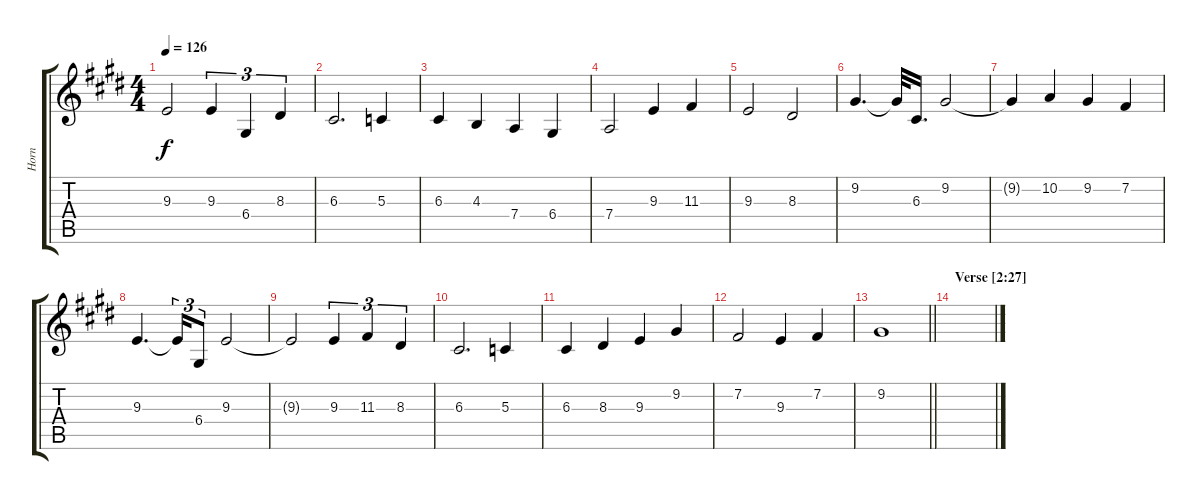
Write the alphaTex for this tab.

\track ("Horn" "Horn") {instrument frenchhorn}
\staff {score tabs}
\tuning (E4 B3 G3 D3 A2 E2) {hide}
\ts (4 4)
\tempo 126
\clef g2
\ks c#minor
9.3{t}.2{dy f} 9.3.4{tu (3 2)} 6.4.4{tu (3 2)} 8.3.4{tu (3 2)} |
6.3.2{d} 5.3.4 |
6.3.4 4.3.4 7.4.4 6.4.4 |
7.4.2 9.3.4 11.3.4 |
9.3.2 8.3.2 |
9.2.4{d} 9.2{t}.32 6.3.16{d} 9.2.2 |
9.2{t}.4 10.2.4 9.2.4 7.2.4 |
9.3.4{d} 9.3{t}.16{tu (3 2)} 6.4.8{tu (3 2)} 9.3.2 |
9.3{t}.2 9.3.4{tu (3 2)} 11.3.4{tu (3 2)} 8.3.4{tu (3 2)} |
6.3.2{d} 5.3.4 |
6.3.4 8.3.4 9.3.4 9.2.4 |
7.2.2 9.3.4 7.2.4 |
\barLineRight lightlight
9.2.1 |
\section ("" "Verse [2:27]")
